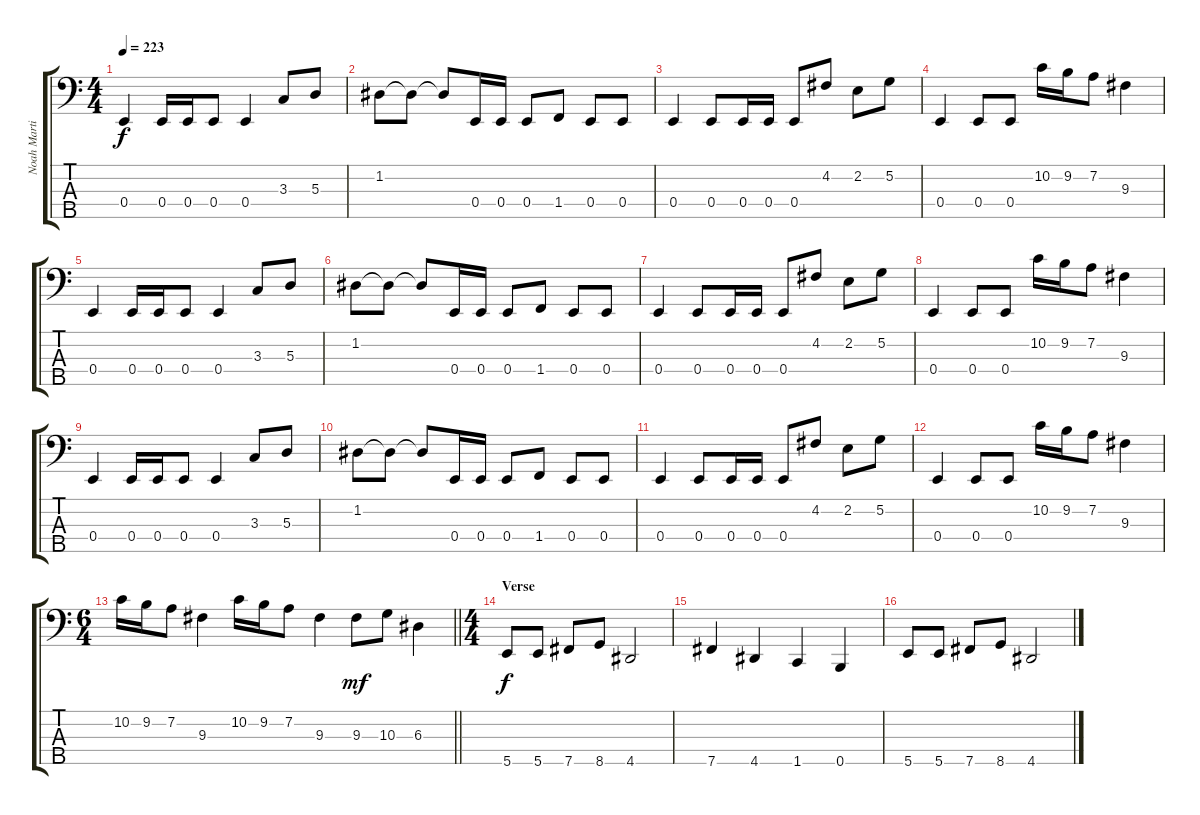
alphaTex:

\track ("Noah Martin" "Noah Marti") {instrument electricbassfinger}
\staff {score tabs}
\tuning (G2 D2 A1 E1 B0) {hide}
\ts (4 4)
\tempo 223
\clef f4
\ks c
0.4.4{dy f} 0.4.16 0.4.16 0.4.8 0.4.4 3.3.8 5.3.8 |
1.2.8 1.2{t}.8 1.2{t}.8 0.4.16 0.4.16 0.4.8 1.4.8 0.4.8 0.4.8 |
0.4.4 0.4.8 0.4.16 0.4.16 0.4.8 4.2.8 2.2.8 5.2.8 |
0.4.4 0.4.8 0.4.8 10.2.16 9.2.16 7.2.8 9.3.4 |
0.4.4 0.4.16 0.4.16 0.4.8 0.4.4 3.3.8 5.3.8 |
1.2.8 1.2{t}.8 1.2{t}.8 0.4.16 0.4.16 0.4.8 1.4.8 0.4.8 0.4.8 |
0.4.4 0.4.8 0.4.16 0.4.16 0.4.8 4.2.8 2.2.8 5.2.8 |
0.4.4 0.4.8 0.4.8 10.2.16 9.2.16 7.2.8 9.3.4 |
0.4.4 0.4.16 0.4.16 0.4.8 0.4.4 3.3.8 5.3.8 |
1.2.8 1.2{t}.8 1.2{t}.8 0.4.16 0.4.16 0.4.8 1.4.8 0.4.8 0.4.8 |
0.4.4 0.4.8 0.4.16 0.4.16 0.4.8 4.2.8 2.2.8 5.2.8 |
0.4.4 0.4.8 0.4.8 10.2.16 9.2.16 7.2.8 9.3.4 |
\ts (6 4)
\barLineRight lightlight
10.2.16 9.2.16 7.2.8 9.3.4 10.2.16 9.2.16 7.2.8 9.3.4 9.3.8{dy mf} 10.3.8 6.3.4 |
\ts (4 4)
\section ("" "Verse")
5.5.8{dy f} 5.5.8 7.5.8 8.5.8 4.5.2 |
7.5.4 4.5.4 1.5.4 0.5.4 |
5.5.8 5.5.8 7.5.8 8.5.8 4.5.2
